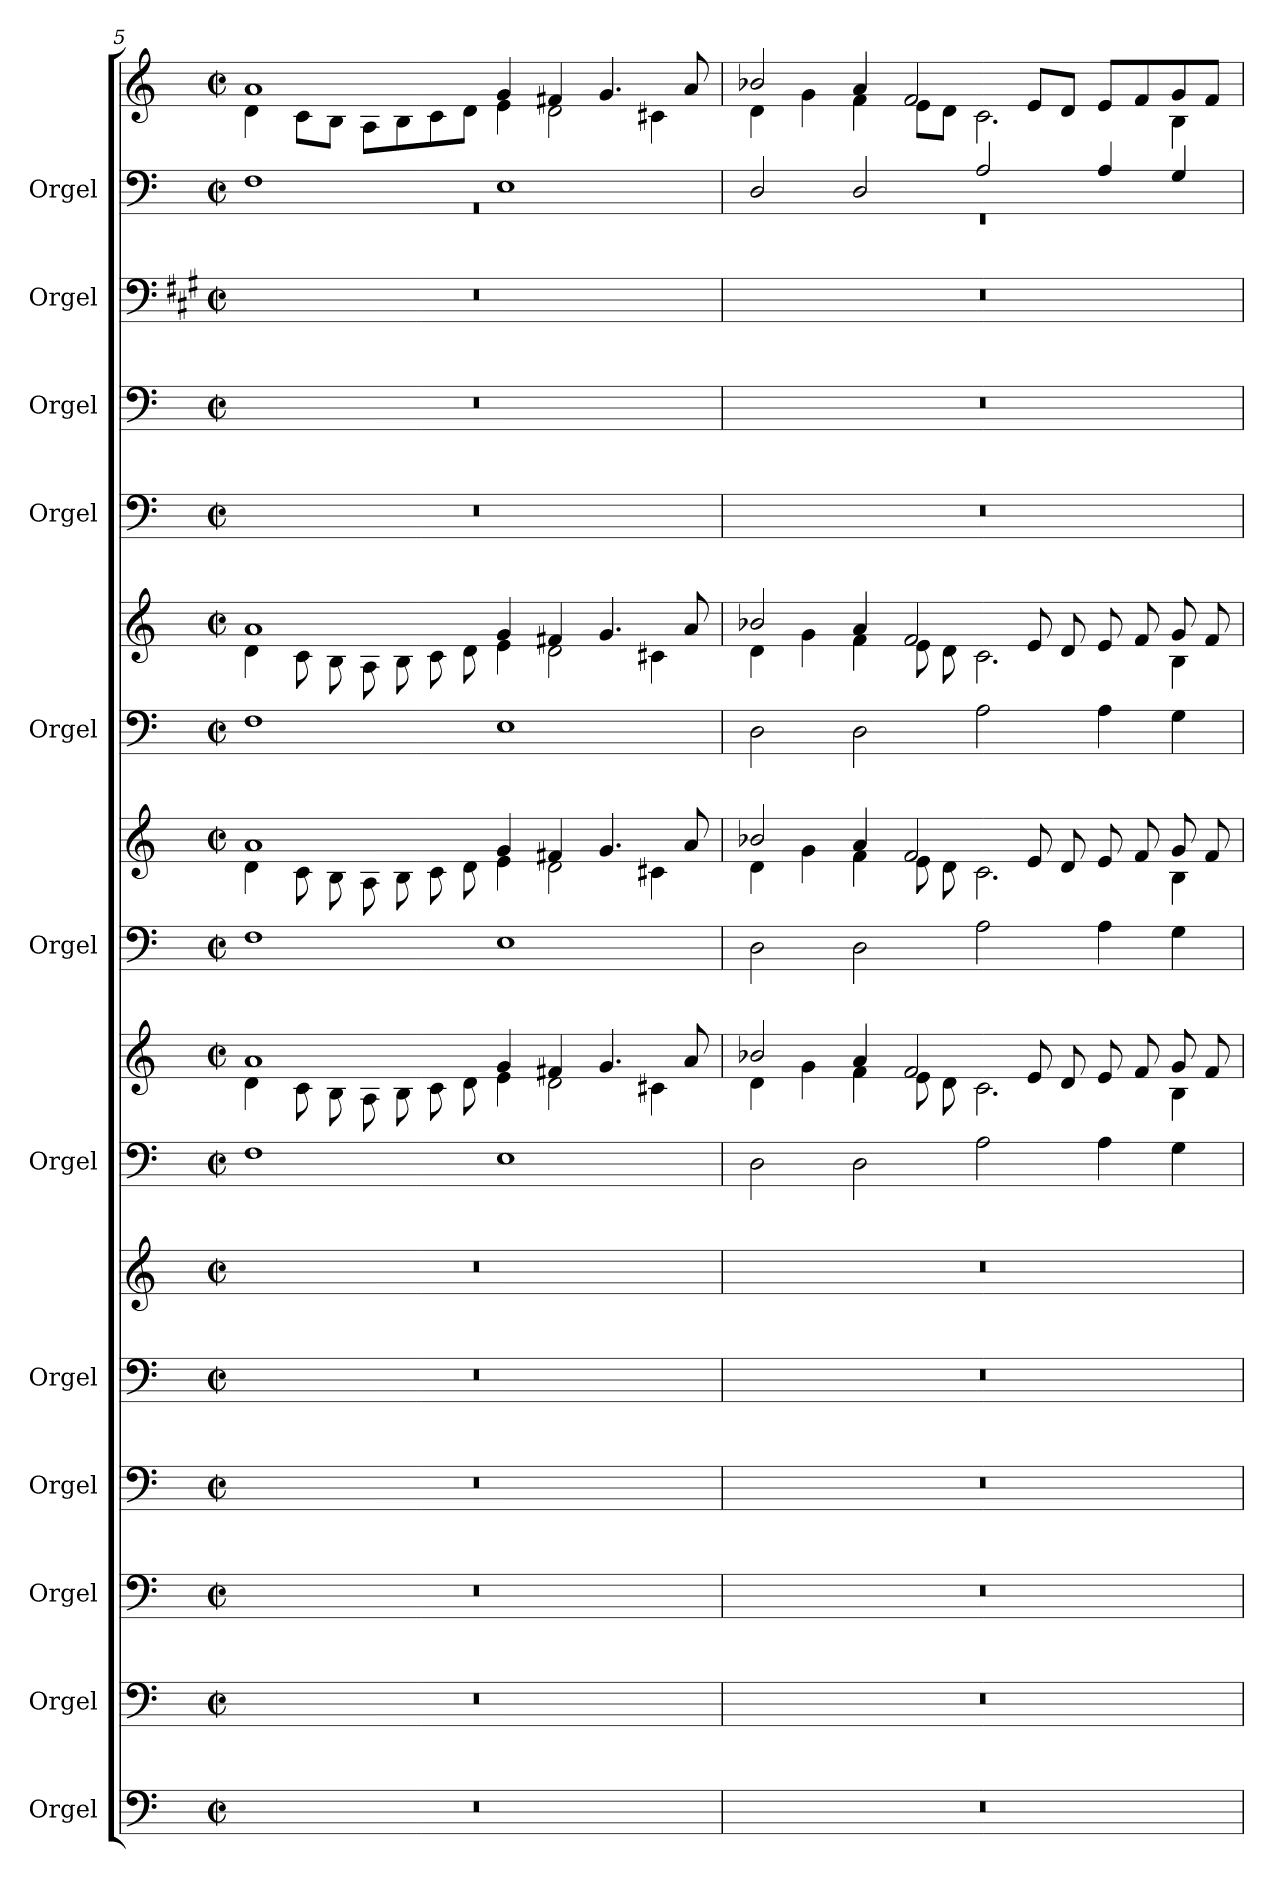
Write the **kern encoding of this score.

**kern	**kern	**kern	**kern	**kern	**kern	**kern	**kern	**kern	**kern	**kern	**kern	**kern	**kern	**kern	**kern	**kern
*part12	*part11	*part10	*part9	*part8	*part8	*part7	*part7	*part6	*part6	*part5	*part5	*part4	*part3	*part2	*part1	*part1
*staff17	*staff16	*staff15	*staff14	*staff13	*staff12	*staff11	*staff10	*staff9	*staff8	*staff7	*staff6	*staff5	*staff4	*staff3	*staff2	*staff1
*I"Orgel	*I"Orgel	*I"Orgel	*I"Orgel	*I"Orgel	*	*I"Orgel	*	*I"Orgel	*	*I"Orgel	*	*I"Orgel	*I"Orgel	*I"Orgel	*I"Orgel	*
*I'Org.	*I'Org.	*I'Org.	*I'Org.	*I'Org.	*	*I'Org.	*	*I'Org.	*	*I'Org.	*	*I'Org.	*I'Org.	*I'Org.	*	*
!!LO:LB:g=z
*clefF4	*clefF4	*clefF4	*clefF4	*clefF4	*clefG2	*clefF4	*clefG2	*clefF4	*clefG2	*clefF4	*clefG2	*clefF4	*clefF4	*clefF4	*clefF4	*clefG2
*	*	*	*	*	*	*	*	*	*	*	*	*	*	*ITrd5c9	*	*
*k[]	*k[]	*k[]	*k[]	*k[]	*k[]	*k[]	*k[]	*k[]	*k[]	*k[]	*k[]	*k[]	*k[]	*k[]	*k[]	*k[]
*M4/2	*M4/2	*M4/2	*M4/2	*M4/2	*M4/2	*M4/2	*M4/2	*M4/2	*M4/2	*M4/2	*M4/2	*M4/2	*M4/2	*M4/2	*M4/2	*M4/2
*met(c|)	*met(c|)	*met(c|)	*met(c|)	*met(c|)	*met(c|)	*met(c|)	*met(c|)	*met(c|)	*met(c|)	*met(c|)	*met(c|)	*met(c|)	*met(c|)	*met(c|)	*met(c|)	*met(c|)
=5	=5	=5	=5	=5	=5	=5	=5	=5	=5	=5	=5	=5	=5	=5	=5	=5
*	*	*	*	*	*	*	*^	*	*^	*	*^	*	*	*	*^	*^
0r	0r	0r	0r	0r	0r	1F	1a	4d\	1F	1a	4d\	1F	1a	4d\	0r	0r	0r	1F	0r	1a	4d\
.	.	.	.	.	.	.	.	8c\	.	.	8c\	.	.	8c\	.	.	.	.	.	.	8c\L
.	.	.	.	.	.	.	.	8B\	.	.	8B\	.	.	8B\	.	.	.	.	.	.	8B\J
.	.	.	.	.	.	.	.	8A\	.	.	8A\	.	.	8A\	.	.	.	.	.	.	8A\L
.	.	.	.	.	.	.	.	8B\	.	.	8B\	.	.	8B\	.	.	.	.	.	.	8B\
.	.	.	.	.	.	.	.	8c\	.	.	8c\	.	.	8c\	.	.	.	.	.	.	8c\
.	.	.	.	.	.	.	.	8d\	.	.	8d\	.	.	8d\	.	.	.	.	.	.	8d\J
.	.	.	.	.	.	1E	4g/	4e\	1E	4g/	4e\	1E	4g/	4e\	.	.	.	1E	.	4g/	4e\
.	.	.	.	.	.	.	4f#X/	2d\	.	4f#X/	2d\	.	4f#X/	2d\	.	.	.	.	.	4f#X/	2d\
.	.	.	.	.	.	.	4.g/	.	.	4.g/	.	.	4.g/	.	.	.	.	.	.	4.g/	.
.	.	.	.	.	.	.	.	4c#X\	.	.	4c#X\	.	.	4c#X\	.	.	.	.	.	.	4c#X\
.	.	.	.	.	.	.	8a/	.	.	8a/	.	.	8a/	.	.	.	.	.	.	8a/	.
=6	=6	=6	=6	=6	=6	=6	=6	=6	=6	=6	=6	=6	=6	=6	=6	=6	=6	=6	=6	=6	=6
0r	0r	0r	0r	0r	0r	2D\	2b-X/	4d\	2D\	2b-X/	4d\	2D\	2b-X/	4d\	0r	0r	0r	2D/	0r	2b-X/	4d\
.	.	.	.	.	.	.	.	4g\	.	.	4g\	.	.	4g\	.	.	.	.	.	.	4g\
.	.	.	.	.	.	2D\	4a/	4f\	2D\	4a/	4f\	2D\	4a/	4f\	.	.	.	2D/	.	4a/	4f\
.	.	.	.	.	.	.	2f/	8e\	.	2f/	8e\	.	2f/	8e\	.	.	.	.	.	2f/	8e\L
.	.	.	.	.	.	.	.	8d\	.	.	8d\	.	.	8d\	.	.	.	.	.	.	8d\J
.	.	.	.	.	.	2A\	.	2.c\	2A\	.	2.c\	2A\	.	2.c\	.	.	.	2A/	.	.	2.c\
.	.	.	.	.	.	.	8e/	.	.	8e/	.	.	8e/	.	.	.	.	.	.	8e/L	.
.	.	.	.	.	.	.	8d/	.	.	8d/	.	.	8d/	.	.	.	.	.	.	8d/J	.
.	.	.	.	.	.	4A\	8e/	.	4A\	8e/	.	4A\	8e/	.	.	.	.	4A/	.	8e/L	.
.	.	.	.	.	.	.	8f/	.	.	8f/	.	.	8f/	.	.	.	.	.	.	8f/	.
.	.	.	.	.	.	4G\	8g/	4B\	4G\	8g/	4B\	4G\	8g/	4B\	.	.	.	4G/	.	8g/	4B\
.	.	.	.	.	.	.	8f/	.	.	8f/	.	.	8f/	.	.	.	.	.	.	8f/J	.
*	*	*	*	*	*	*	*	*	*	*	*	*	*	*	*	*	*	*v	*v	*	*
*	*	*	*	*	*	*	*v	*v	*	*v	*v	*	*v	*v	*	*	*	*	*v	*v
=	=	=	=	=	=	=	=	=	=	=	=	=	=	=	=	=
*-	*-	*-	*-	*-	*-	*-	*-	*-	*-	*-	*-	*-	*-	*-	*-	*-
